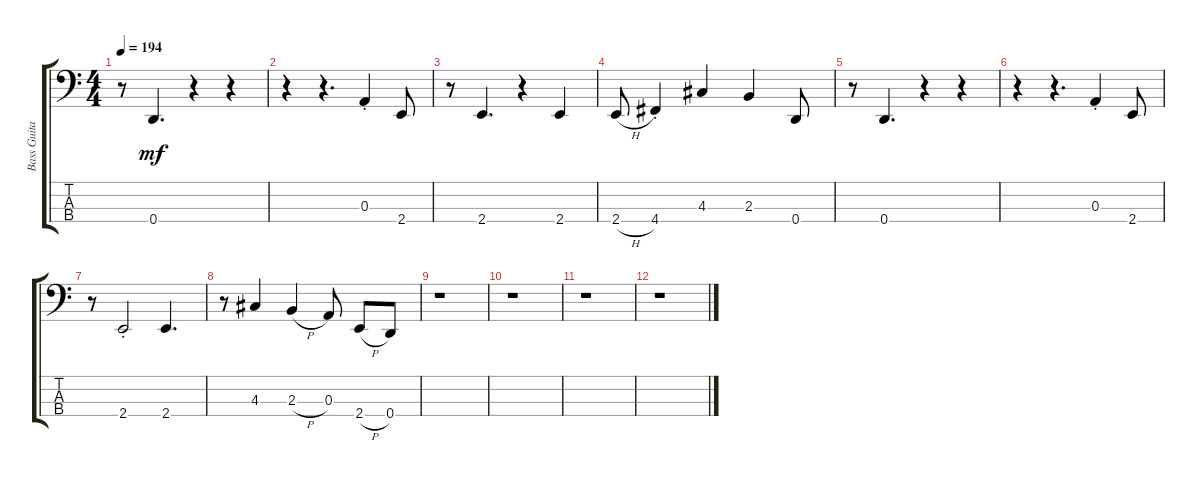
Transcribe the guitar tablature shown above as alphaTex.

\track ("Bass Guitar" "Bass Guita") {instrument electricbassfinger}
\staff {score tabs}
\tuning (G2 D2 A1 D1) {hide}
\ts (4 4)
\tempo 194
\clef f4
\ks c
r.8{dy mf} 0.4.4{d} r.4 r.4 |
r.4 r.4{d} 0.3{st}.4 2.4.8 |
r.8 2.4.4{d} r.4 2.4.4 |
2.4{h}.8 4.4{st}.4 4.3.4 2.3.4 0.4.8 |
r.8 0.4.4{d} r.4 r.4 |
r.4 r.4{d} 0.3{st}.4 2.4.8 |
r.8 2.4{st}.2 2.4.4{d} |
r.8 4.3.4 2.3{h}.4 0.3.8 2.4{h}.8 0.4.8 |
r.1 |
r.1 |
r.1 |
r.1
